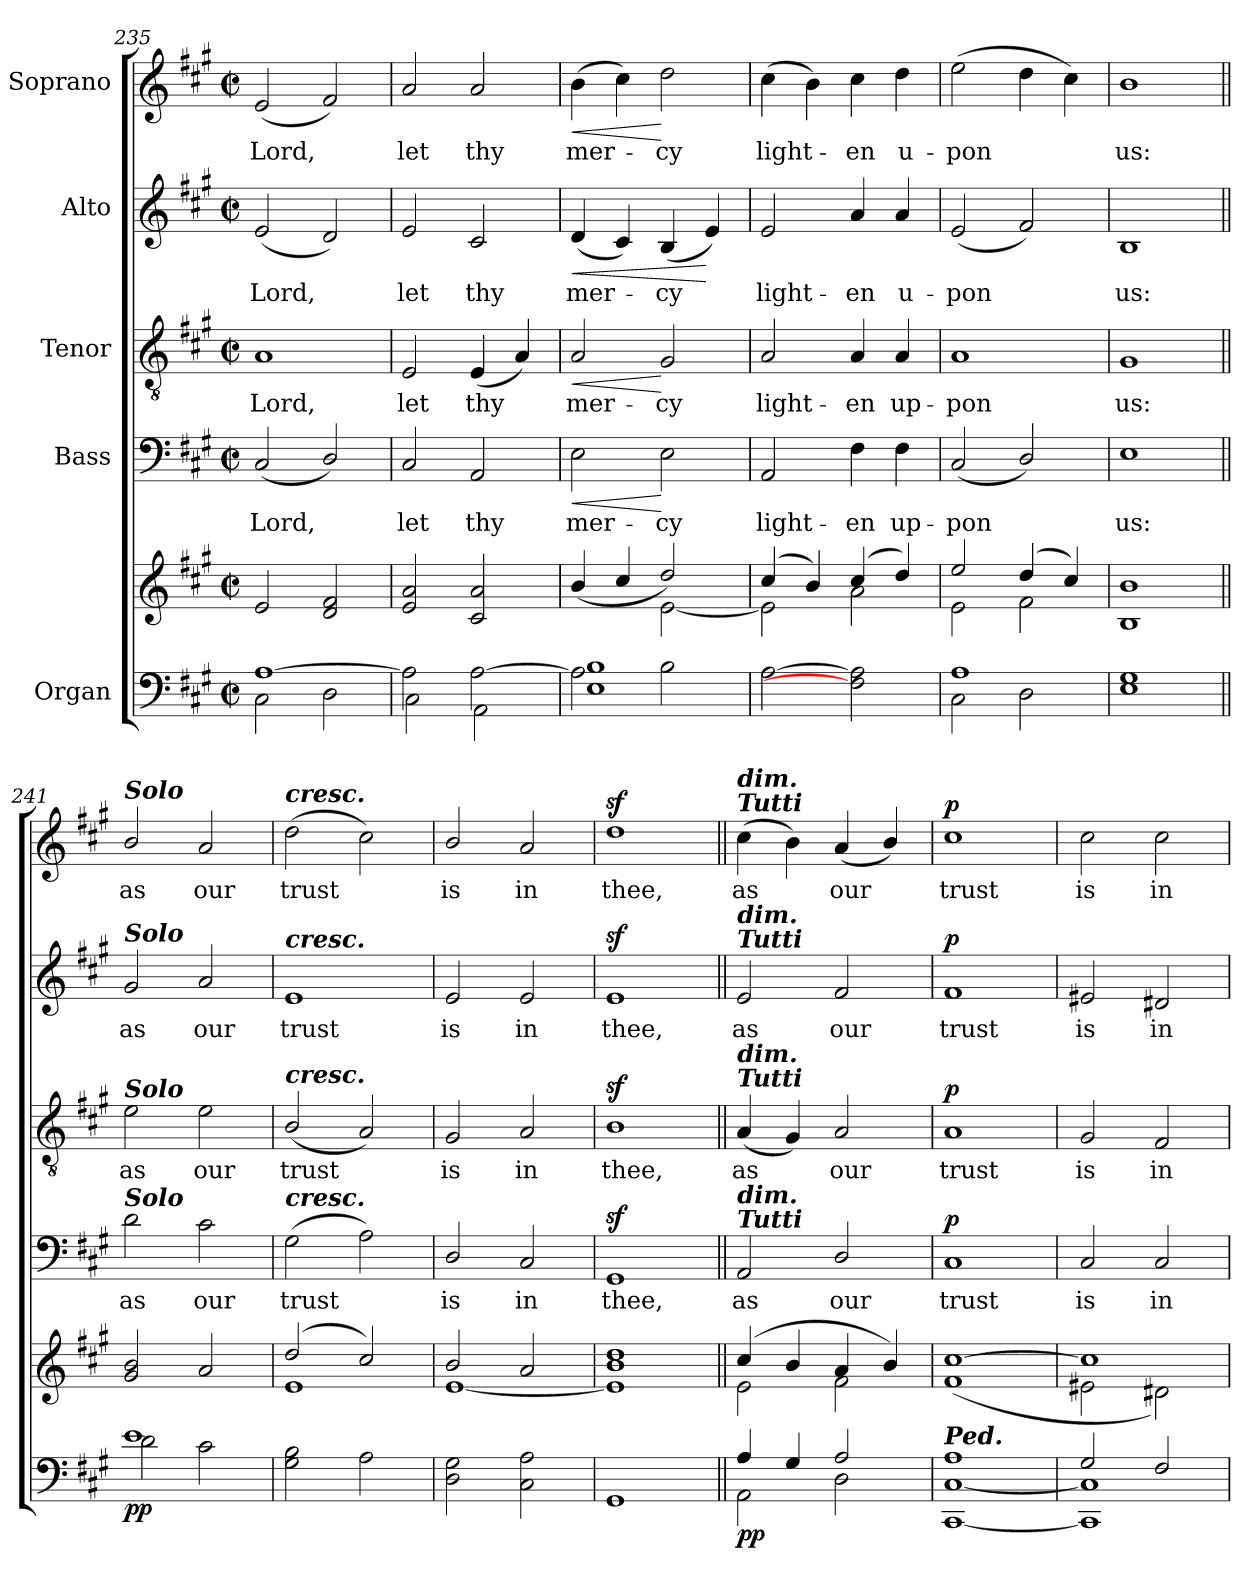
**kern	**kern	**dynam	**kern	**text	**dynam	**kern	**text	**dynam	**kern	**text	**dynam	**kern	**text	**dynam
*part5	*part5	*part5	*part4	*part4	*part4	*part3	*part3	*part3	*part2	*part2	*part2	*part1	*part1	*part1
*staff6	*staff5	*staff5/6	*staff4	*staff4	*staff4	*staff3	*staff3	*staff3	*staff2	*staff2	*staff2	*staff1	*staff1	*staff1
*I"Organ	*	*	*I"Bass	*	*	*I"Tenor	*	*	*I"Alto	*	*	*I"Soprano	*	*
*clefF4	*clefG2	*	*clefF4	*	*	*clefGv2	*	*	*clefG2	*	*	*clefG2	*	*
*k[f#c#g#]	*k[f#c#g#]	*	*k[f#c#g#]	*	*	*k[f#c#g#]	*	*	*k[f#c#g#]	*	*	*k[f#c#g#]	*	*
*A:	*A:	*	*A:	*	*	*A:	*	*	*A:	*	*	*A:	*	*
*M2/2	*M2/2	*	*M2/2	*	*	*M2/2	*	*	*M2/2	*	*	*M2/2	*	*
*met(c|)	*met(c|)	*	*met(c|)	*	*	*met(c|)	*	*	*met(c|)	*	*	*met(c|)	*	*
=235	=235	=235	=235	=235	=235	=235	=235	=235	=235	=235	=235	=235	=235	=235
*^	*^	*	*	*	*	*	*	*	*	*	*	*	*	*
!	!	!	!	!	!	!LO:LY:b	!	!	!LO:LY:b	!	!	!LO:LY:b	!	!	!LO:LY:b	!
[1A	2C#\	2e/	2ryy	.	(<2C#/	Lord,	.	1A	Lord,	.	(<2e/	Lord,	.	(<2e/	Lord,	.
.	2D\	2d/ 2f#/	2ryy	.	2D/)	.	.	.	.	.	2d/)	.	.	2f#/)	.	.
=236	=236	=236	=236	=236	=236	=236	=236	=236	=236	=236	=236	=236	=236	=236	=236	=236
!	!	!	!	!	!	!LO:LY:b	!	!	!LO:LY:b	!	!	!LO:LY:b	!	!	!LO:LY:b	!
2A\]	2C#\	2e/ 2a/	2ryy	.	2C#/	let	.	2E/	let	.	2e/	let	.	2a/	let	.
!	!	!	!	!	!	!LO:LY:b	!	!	!LO:LY:b	!	!	!LO:LY:b	!	!	!LO:LY:b	!
[2A\	2AA\	2c#/ 2a/	2ryy	.	2AA/	thy	.	(<4E/	thy	.	2c#/	thy	.	2a/	thy	.
.	.	.	.	.	.	.	.	4A/)	.	.	.	.	.	.	.	.
!!LO:PB:g=z
=237	=237	=237	=237	=237	=237	=237	=237	=237	=237	=237	=237	=237	=237	=237	=237	=237
!	!	!	!	!	!	!LO:LY:b	!LO:HP:b	!	!LO:LY:b	!LO:HP:b	!	!LO:LY:b	!LO:HP:b	!	!LO:LY:b	!LO:HP:b
2A\]	1E 1B	(>4b/	2ryy	.	2E\	mer-	<	2A/	mer-	<	(<4d/	mer-	<	(>4b\	mer-	<
.	.	4cc#/	.	.	.	.	.	.	.	.	4c#/)	.	.	4cc#\)	.	.
!	!	!	!	!	!	!LO:LY:b	!	!	!LO:LY:b	!	!	!LO:LY:b	!	!	!LO:LY:b	!
2B\	.	2dd/)	[2e\	.	2E\	-cy	[	2G#/	-cy	[	(<4B/	cy	.	2dd\	cy	[
.	.	.	.	.	.	.	.	.	.	.	4e/)	.	[	.	.	.
=238	=238	=238	=238	=238	=238	=238	=238	=238	=238	=238	=238	=238	=238	=238	=238	=238
!	!	!	!	!	!	!LO:LY:b	!	!	!LO:LY:b	!	!	!LO:LY:b	!	!	!LO:LY:b	!
[2A\	1ryy	(>4cc#/	2e\]	.	2AA/	light-	.	2A/	light-	.	2e/	light-	.	(>4cc#\	light-	.
.	.	4b/)	.	.	.	.	.	.	.	.	.	.	.	4b\)	.	.
!	!	!	!	!	!	!LO:LY:b	!	!	!LO:LY:b	!	!	!LO:LY:b	!	!	!LO:LY:b	!
2F#\] 2A\]	.	(>4cc#/	2a\	.	4F#\	-en	.	4A/	-en	.	4a/	-en	.	4cc#\	en	.
!	!	!	!	!	!	!LO:LY:b	!	!	!LO:LY:b	!	!	!LO:LY:b	!	!	!LO:LY:b	!
.	.	4dd/)	.	.	4F#\	up-	.	4A/	up-	.	4a/	u-	.	4dd\	u-	.
=239	=239	=239	=239	=239	=239	=239	=239	=239	=239	=239	=239	=239	=239	=239	=239	=239
!	!	!	!	!	!	!LO:LY:b	!	!	!LO:LY:b	!	!	!LO:LY:b	!	!	!LO:LY:b	!
1A	2C#\	2ee/	2e\	.	(<2C#/	-pon	.	1A	-pon	.	(<2e/	-pon	.	(>2ee\	-pon	.
.	2D\	(>4dd/	2f#\	.	2D/)	.	.	.	.	.	2f#/)	.	.	4dd\	.	.
.	.	4cc#/)	.	.	.	.	.	.	.	.	.	.	.	4cc#\)	.	.
=240	=240	=240	=240	=240	=240	=240	=240	=240	=240	=240	=240	=240	=240	=240	=240	=240
!	!	!	!	!	!	!LO:LY:b	!	!	!LO:LY:b	!	!	!LO:LY:b	!	!	!LO:LY:b	!
1G#	1E	1b	1B	.	1E	us:	.	1G#	us:	.	1B	us:	.	1b	us:	.
=241||	=241||	=241||	=241||	=241||	=241||	=241||	=241||	=241||	=241||	=241||	=241||	=241||	=241||	=241||	=241||	=241||
!	!	!	!	!	!	!	!	!	!	!	!	!	!	!LO:TX:a:Bi:t=Solo	!	!
!	!	!	!	!	!	!	!	!	!	!	!LO:TX:a:Bi:t=Solo	!	!	!	!	!
!	!	!	!	!	!	!	!	!LO:TX:a:Bi:t=Solo	!	!	!	!	!	!	!	!
!	!	!	!	!	!LO:TX:a:Bi:t=Solo	!	!	!	!	!	!	!	!	!	!	!
!	!	!	!	!LO:DY:b=2	!	!LO:LY:b	!	!	!LO:LY:b	!	!	!LO:LY:b	!	!	!LO:LY:b	!
1e	2d\	2g#/ 2b/	2ryy	pp	2d\	as	.	2e\	as	.	2g#/	as	.	2b/	as	.
!	!	!	!	!	!	!LO:LY:b	!	!	!LO:LY:b	!	!	!LO:LY:b	!	!	!LO:LY:b	!
.	2c#\	2a/	2ryy	.	2c#\	our	.	2e\	our	.	2a/	our	.	2a/	our	.
=242	=242	=242	=242	=242	=242	=242	=242	=242	=242	=242	=242	=242	=242	=242	=242	=242
!	!	!	!	!	!	!	!	!	!	!	!	!	!	!LO:TX:a:Bi:t=cresc.	!	!
!	!	!	!	!	!	!	!	!	!	!	!LO:TX:a:Bi:t=cresc.	!	!	!	!	!
!	!	!	!	!	!	!	!	!LO:TX:a:Bi:t=cresc.	!	!	!	!	!	!	!	!
!	!	!	!	!	!LO:TX:a:Bi:t=cresc.	!	!	!	!	!	!	!	!	!	!	!
!	!	!	!	!	!	!LO:LY:b	!	!	!LO:LY:b	!	!	!LO:LY:b	!	!	!LO:LY:b	!
2G#\ 2B\	1ryy	(>2dd/	1e	.	(>2G#\	trust	.	(<2B/	trust	.	1e	trust	.	(>2dd\	trust	.
2A\	.	2cc#/)	.	.	2A\)	.	.	2A/)	.	.	.	.	.	2cc#\)	.	.
=243	=243	=243	=243	=243	=243	=243	=243	=243	=243	=243	=243	=243	=243	=243	=243	=243
!	!	!	!	!	!	!LO:LY:b	!	!	!LO:LY:b	!	!	!LO:LY:b	!	!	!LO:LY:b	!
2D\ 2G#\	1ryy	2b/	[1e	.	2D/	is	.	2G#/	is	.	2e/	is	.	2b/	is	.
!	!	!	!	!	!	!LO:LY:b	!	!	!LO:LY:b	!	!	!LO:LY:b	!	!	!LO:LY:b	!
2C#\ 2A\	.	2a/	.	.	2C#/	in	.	2A/	in	.	2e/	in	.	2a/	in	.
=244	=244	=244	=244	=244	=244	=244	=244	=244	=244	=244	=244	=244	=244	=244	=244	=244
!	!	!	!	!	!	!LO:LY:b	!	!	!LO:LY:b	!	!	!LO:LY:b	!	!	!LO:LY:b	!
1GG#	1ryy	1b 1dd	1e]	.	1GG#z<	thee,	.	1Bz<	thee,	.	1ez<	thee,	.	1ddz<	thee,	.
=245||	=245||	=245||	=245||	=245||	=245||	=245||	=245||	=245||	=245||	=245||	=245||	=245||	=245||	=245||	=245||	=245||
!	!	!	!	!	!	!	!	!	!	!	!	!	!	!LO:TX:a:Bi:t=Tutti	!	!
!	!	!	!	!	!	!	!	!	!	!	!	!	!	!LO:TX:a:Bi:t=dim.	!	!
!	!	!	!	!	!	!	!	!	!	!	!LO:TX:a:Bi:t=Tutti	!	!	!	!	!
!	!	!	!	!	!	!	!	!	!	!	!LO:TX:a:Bi:t=dim.	!	!	!	!	!
!	!	!	!	!	!	!	!	!LO:TX:a:Bi:t=Tutti	!	!	!	!	!	!	!	!
!	!	!	!	!	!	!	!	!LO:TX:a:Bi:t=dim.	!	!	!	!	!	!	!	!
!	!	!	!	!	!LO:TX:a:Bi:t=Tutti	!	!	!	!	!	!	!	!	!	!	!
!	!	!	!	!	!LO:TX:a:Bi:t=dim.	!	!	!	!	!	!	!	!	!	!	!
!	!	!	!	!LO:DY:b=2	!	!LO:LY:b	!	!	!LO:LY:b	!	!	!LO:LY:b	!	!	!LO:LY:b	!
!	!	!	!	!LO:DY:n=1:b	!	!	!	!	!	!	!	!	!	!	!	!
4A/	2AA\	(>4cc#/	2e\	p p	2AA/	as	.	(<4A/	as	.	2e/	as	.	(>4cc#\	as	.
4G#/	.	4b/	.	.	.	.	.	4G#/)	.	.	.	.	.	4b\)	.	.
!	!	!	!	!	!	!LO:LY:b	!	!	!LO:LY:b	!	!	!LO:LY:b	!	!	!LO:LY:b	!
2A/	2D\	4a/	2f#\	.	2D/	our	.	2A/	our	.	2f#/	our	.	(<4a/	our	.
.	.	4b/)	.	.	.	.	.	.	.	.	.	.	.	4b/)	.	.
=246	=246	=246	=246	=246	=246	=246	=246	=246	=246	=246	=246	=246	=246	=246	=246	=246
!LO:TX:a:Bi:t=Ped.	!	!	!	!	!	!	!	!	!	!	!	!	!	!	!	!
!	!	!	!	!	!	!LO:LY:b	!LO:DY:b	!	!LO:LY:b	!LO:DY:b	!	!LO:LY:b	!LO:DY:b	!	!LO:LY:b	!LO:DY:b
1A	[1CC# [1C#	[1cc#	(<1f#	.	1C#	trust	p	1A	trust	p	1f#	trust	p	1cc#	trust	p
=247	=247	=247	=247	=247	=247	=247	=247	=247	=247	=247	=247	=247	=247	=247	=247	=247
!	!	!	!	!	!	!LO:LY:b	!	!	!LO:LY:b	!	!	!LO:LY:b	!	!	!LO:LY:b	!
2G#/	1CC#] 1C#]	1cc#]	2e#X\	.	2C#/	is	.	2G#/	is	.	2e#X/	is	.	2cc#\	is	.
!	!	!	!	!	!	!LO:LY:b	!	!	!LO:LY:b	!	!	!LO:LY:b	!	!	!LO:LY:b	!
2F#/	.	.	2d#X\)	.	2C#/	in	.	2F#/	in	.	2d#X/	in	.	2cc#\	in	.
*v	*v	*	*	*	*	*	*	*	*	*	*	*	*	*	*	*
*	*v	*v	*	*	*	*	*	*	*	*	*	*	*	*	*
=	=	=	=	=	=	=	=	=	=	=	=	=	=	=
*-	*-	*-	*-	*-	*-	*-	*-	*-	*-	*-	*-	*-	*-	*-
